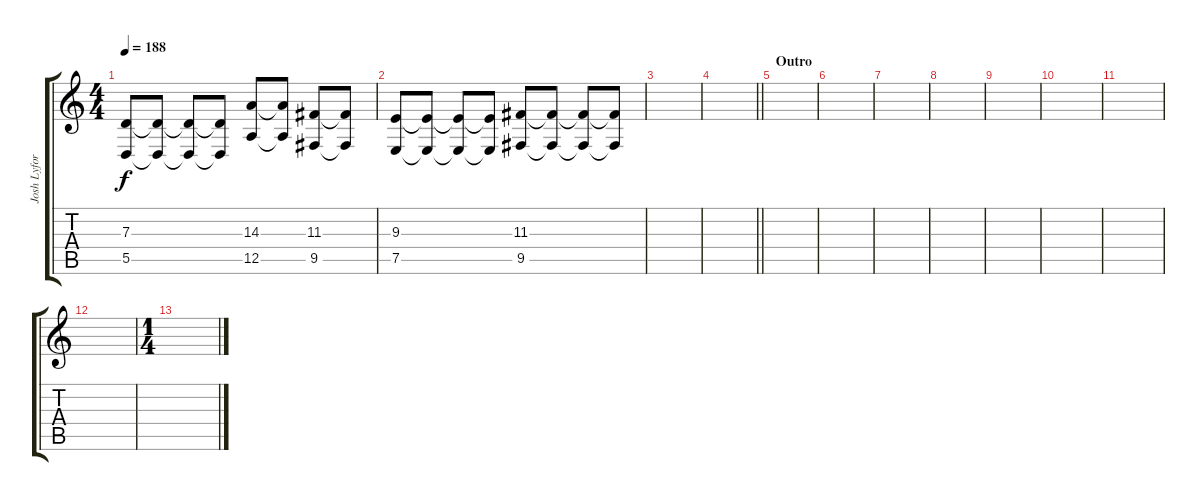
\track ("Josh Lyford" "Josh Lyfor") {instrument lead1square}
\staff {score tabs}
\tuning (E4 B3 G3 D3 A2 D2) {hide}
\ts (4 4)
\tempo 188
\clef g2
\ks c
(7.3 5.5).8{dy f} (7.3{t} 5.5{t}).8 (7.3{t} 5.5{t}).8 (7.3{t} 5.5{t}).8 (14.3 12.5).8 (14.3{t} 12.5{t}).8 (11.3 9.5).8 (11.3{t} 9.5{t}).8 |
(9.3 7.5).8 (9.3{t} 7.5{t}).8 (9.3{t} 7.5{t}).8 (9.3{t} 7.5{t}).8 (11.3 9.5).8 (11.3{t} 9.5{t}).8 (11.3{t} 9.5{t}).8 (11.3{t} 9.5{t}).8 |
|
\barLineRight lightlight
|
\section ("" "Outro")
|
|
|
|
|
|
|
|
\ts (1 4)
